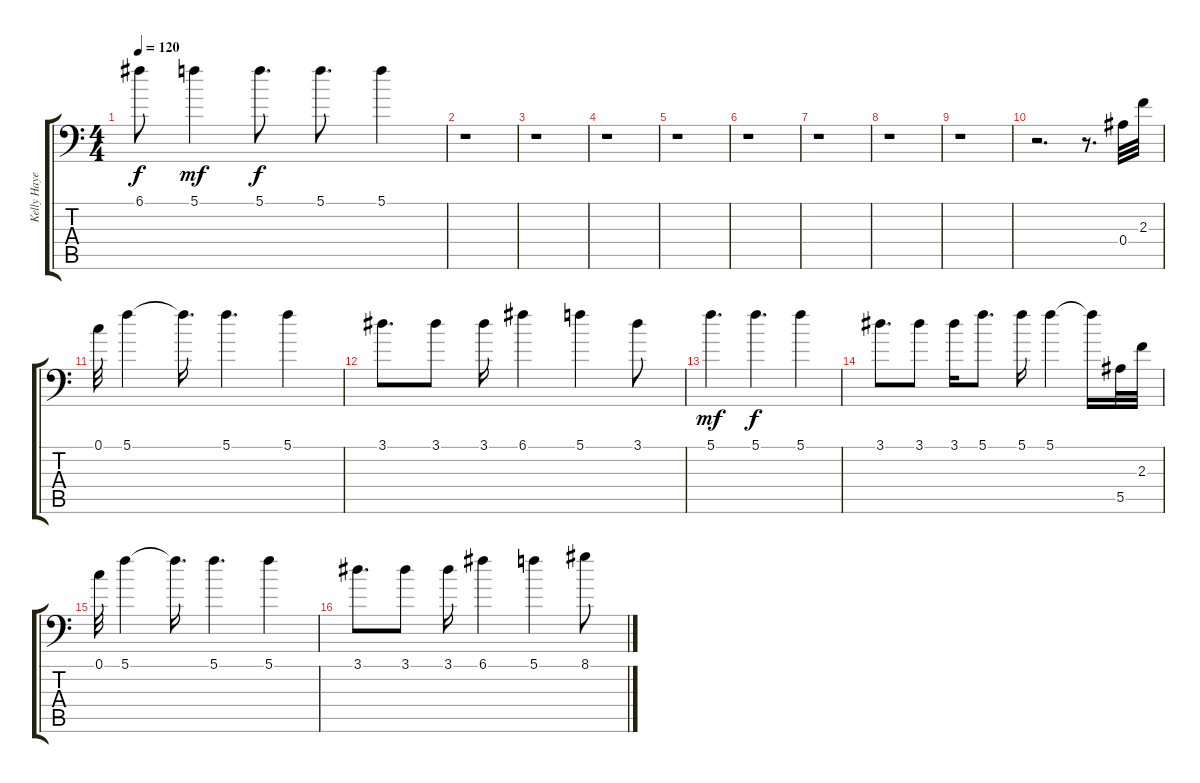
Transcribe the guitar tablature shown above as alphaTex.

\track ("Kelly Hayes/Lane Maverick - Lead Overdub" "Kelly Haye") {instrument electricguitarjazz}
\staff {score tabs}
\tuning (C4 G3 Eb3 Bb2 F2 Bb1) {hide}
\ts (4 4)
\tempo 120
\clef f4
\ks c
6.1.8{dy f} 5.1.4{dy mf} 5.1.8{d dy f} 5.1.8{d} 5.1.4 |
r.1 |
r.1 |
r.1 |
r.1 |
r.1 |
r.1 |
r.1 |
r.1 |
r.2{d} r.8{d} 0.4.32 2.3.32 |
0.1.32 5.1.4 5.1{t}.16{d} 5.1.4{d} 5.1.4 |
3.1.8{d} 3.1.8 3.1.16 6.1.4 5.1.4 3.1.8 |
5.1.4{d dy mf} 5.1.4{d dy f} 5.1.4 |
3.1.8{d} 3.1.8 3.1.16 5.1.8{d} 5.1.16 5.1.4 5.1{t}.16 5.5.32 2.3.32 |
0.1.32 5.1.4 5.1{t}.16{d} 5.1.4{d} 5.1.4 |
3.1.8{d} 3.1.8 3.1.16 6.1.4 5.1.4 8.1.8
